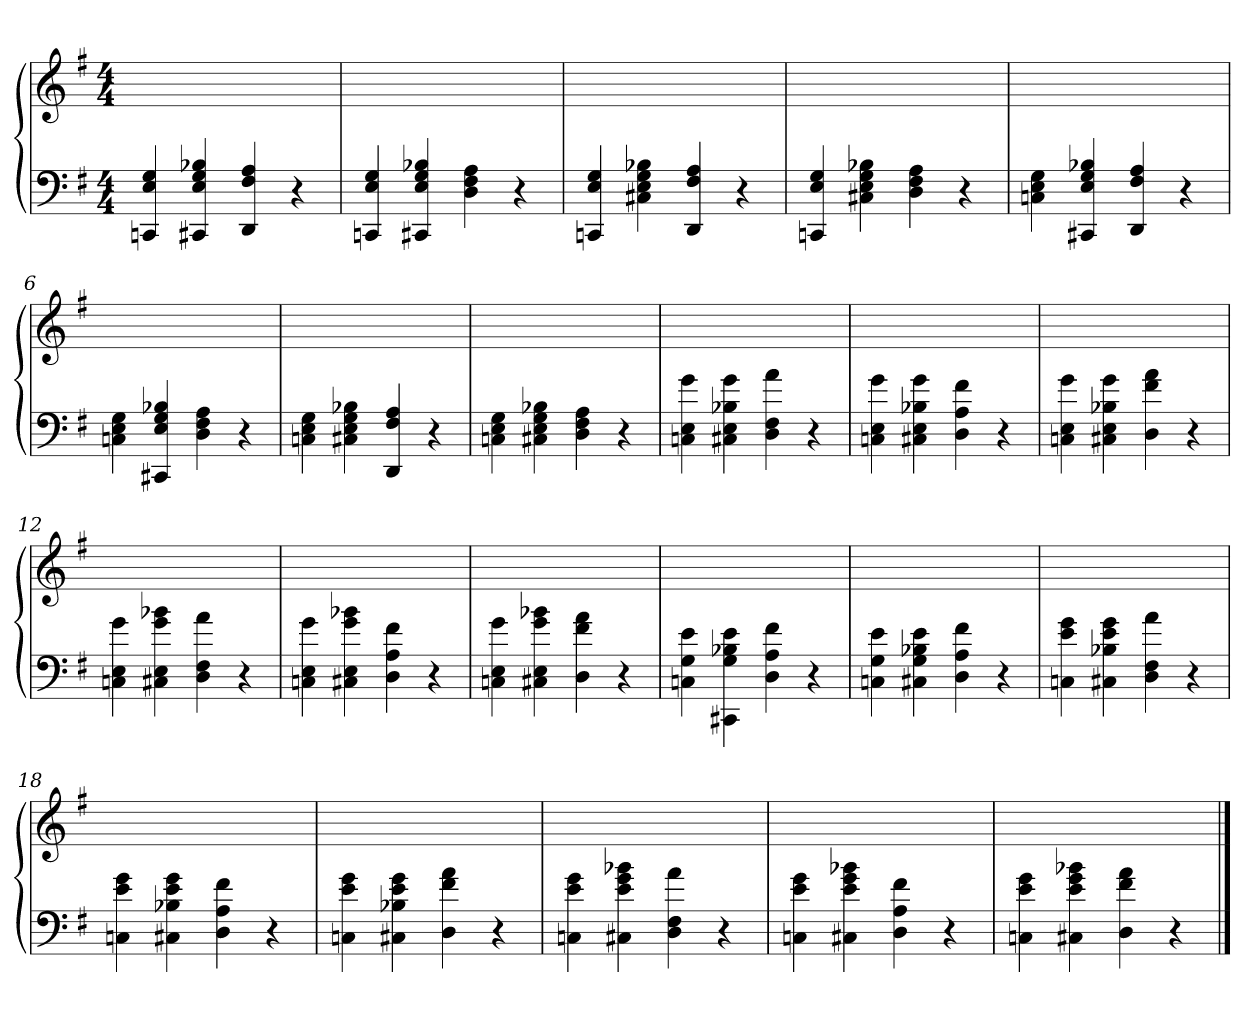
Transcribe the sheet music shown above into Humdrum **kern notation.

**kern	**kern
*part2	*part1
*staff2	*staff1
*clefF4	*clefG2
*k[f#]	*k[f#]
*G:	*G:
*M4/4	*M4/4
*MM60	*MM60
=1	=1
4CCn 4E 4G	1ryy
4CC#X 4E 4G 4B-X	.
4DD 4F# 4A	.
4r	.
=2	=2
4CCn 4E 4G	1ryy
4CC#X 4E 4G 4B-X	.
4D 4F# 4A	.
4r	.
=3	=3
4CCn 4E 4G	1ryy
4C#X 4E 4G 4B-X	.
4DD 4F# 4A	.
4r	.
=4	=4
4CCn 4E 4G	1ryy
4C#X 4E 4G 4B-X	.
4D 4F# 4A	.
4r	.
=5	=5
4Cn 4E 4G	1ryy
4CC#X 4E 4G 4B-X	.
4DD 4F# 4A	.
4r	.
=6	=6
4Cn 4E 4G	1ryy
4CC#X 4E 4G 4B-X	.
4D 4F# 4A	.
4r	.
=7	=7
4Cn 4E 4G	1ryy
4C#X 4E 4G 4B-X	.
4DD 4F# 4A	.
4r	.
=8	=8
4Cn 4E 4G	1ryy
4C#X 4E 4G 4B-X	.
4D 4F# 4A	.
4r	.
=9	=9
4Cn 4E 4g	1ryy
4C#X 4E 4B-X 4g	.
4D 4F# 4a	.
4r	.
=10	=10
4Cn 4E 4g	1ryy
4C#X 4E 4B-X 4g	.
4D 4A 4f#	.
4r	.
=11	=11
4Cn 4E 4g	1ryy
4C#X 4E 4B-X 4g	.
4D 4f# 4a	.
4r	.
=12	=12
4Cn 4E 4g	1ryy
4C#X 4E 4g 4b-X	.
4D 4F# 4a	.
4r	.
=13	=13
4Cn 4E 4g	1ryy
4C#X 4E 4g 4b-X	.
4D 4A 4f#	.
4r	.
=14	=14
4Cn 4E 4g	1ryy
4C#X 4E 4g 4b-X	.
4D 4f# 4a	.
4r	.
=15	=15
4Cn 4G 4e	1ryy
4CC#X 4G 4B-X 4e	.
4D 4A 4f#	.
4r	.
=16	=16
4Cn 4G 4e	1ryy
4C#X 4G 4B-X 4e	.
4D 4A 4f#	.
4r	.
=17	=17
4Cn 4e 4g	1ryy
4C#X 4B-X 4e 4g	.
4D 4F# 4a	.
4r	.
=18	=18
4Cn 4e 4g	1ryy
4C#X 4B-X 4e 4g	.
4D 4A 4f#	.
4r	.
=19	=19
4Cn 4e 4g	1ryy
4C#X 4B-X 4e 4g	.
4D 4f# 4a	.
4r	.
=20	=20
4Cn 4e 4g	1ryy
4C#X 4e 4g 4b-X	.
4D 4F# 4a	.
4r	.
=21	=21
4Cn 4e 4g	1ryy
4C#X 4e 4g 4b-X	.
4D 4A 4f#	.
4r	.
=22	=22
4Cn 4e 4g	1ryy
4C#X 4e 4g 4b-X	.
4D 4f# 4a	.
4r	.
==	==
*-	*-
